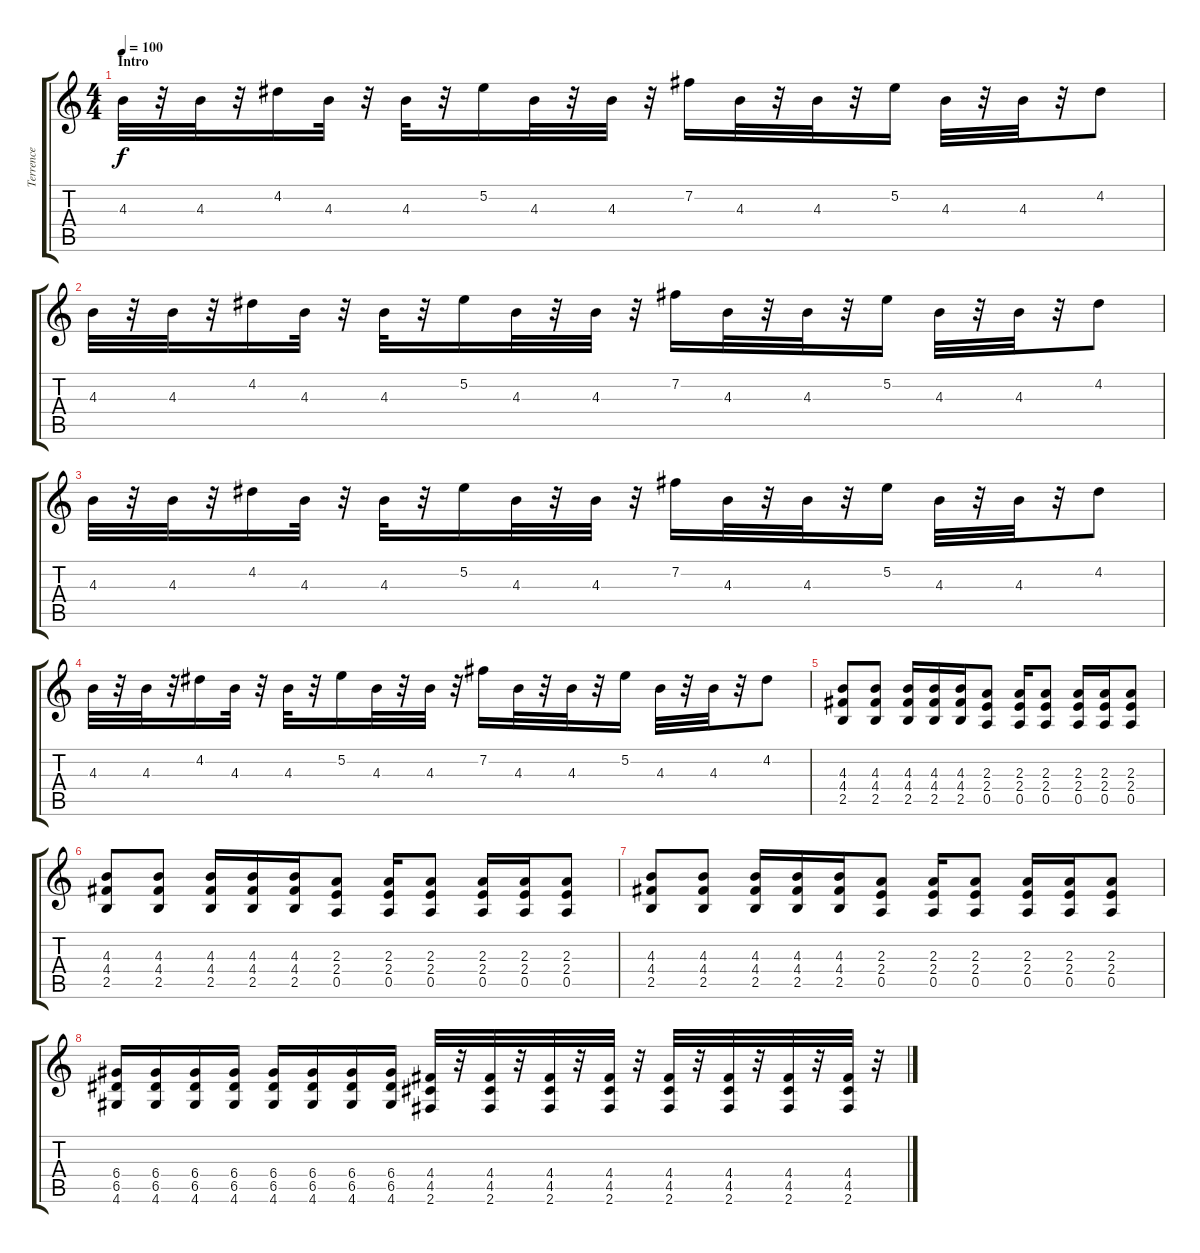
\track ("Terrence" "Terrence") {instrument distortionguitar}
\staff {score tabs}
\tuning (E4 B3 G3 D3 A2 E2) {hide}
\ts (4 4)
\section ("" "Intro")
\tempo 100
\clef g2
\ks c
4.3.32{dy f instrument distortionguitar} r.32 4.3.32 r.32 4.2.16 4.3.32 r.32 4.3.32 r.32 5.2.16 4.3.32 r.32 4.3.32 r.32 7.2.16 4.3.32 r.32 4.3.32 r.32 5.2.16 4.3.32 r.32 4.3.32 r.32 4.2.8 |
4.3.32 r.32 4.3.32 r.32 4.2.16 4.3.32 r.32 4.3.32 r.32 5.2.16 4.3.32 r.32 4.3.32 r.32 7.2.16 4.3.32 r.32 4.3.32 r.32 5.2.16 4.3.32 r.32 4.3.32 r.32 4.2.8 |
4.3.32 r.32 4.3.32 r.32 4.2.16 4.3.32 r.32 4.3.32 r.32 5.2.16 4.3.32 r.32 4.3.32 r.32 7.2.16 4.3.32 r.32 4.3.32 r.32 5.2.16 4.3.32 r.32 4.3.32 r.32 4.2.8 |
4.3.32 r.32 4.3.32 r.32 4.2.16 4.3.32 r.32 4.3.32 r.32 5.2.16 4.3.32 r.32 4.3.32 r.32 7.2.16 4.3.32 r.32 4.3.32 r.32 5.2.16 4.3.32 r.32 4.3.32 r.32 4.2.8 |
(4.3 4.4 2.5).8 (4.3 4.4 2.5).8 (4.3 4.4 2.5).16 (4.3 4.4 2.5).16 (4.3 4.4 2.5).16 (2.3 2.4 0.5).8 (2.3 2.4 0.5).16 (2.3 2.4 0.5).8 (2.3 2.4 0.5).16 (2.3 2.4 0.5).16 (2.3 2.4 0.5).8 |
(4.3 4.4 2.5).8 (4.3 4.4 2.5).8 (4.3 4.4 2.5).16 (4.3 4.4 2.5).16 (4.3 4.4 2.5).16 (2.3 2.4 0.5).8 (2.3 2.4 0.5).16 (2.3 2.4 0.5).8 (2.3 2.4 0.5).16 (2.3 2.4 0.5).16 (2.3 2.4 0.5).8 |
(4.3 4.4 2.5).8 (4.3 4.4 2.5).8 (4.3 4.4 2.5).16 (4.3 4.4 2.5).16 (4.3 4.4 2.5).16 (2.3 2.4 0.5).8 (2.3 2.4 0.5).16 (2.3 2.4 0.5).8 (2.3 2.4 0.5).16 (2.3 2.4 0.5).16 (2.3 2.4 0.5).8 |
(6.4 6.5 4.6).16 (6.4 6.5 4.6).16 (6.4 6.5 4.6).16 (6.4 6.5 4.6).16 (6.4 6.5 4.6).16 (6.4 6.5 4.6).16 (6.4 6.5 4.6).16 (6.4 6.5 4.6).16 (4.4 4.5 2.6).32 r.32 (4.4 4.5 2.6).32 r.32 (4.4 4.5 2.6).32 r.32 (4.4 4.5 2.6).32 r.32 (4.4 4.5 2.6).32 r.32 (4.4 4.5 2.6).32 r.32 (4.4 4.5 2.6).32 r.32 (4.4 4.5 2.6).32 r.32
